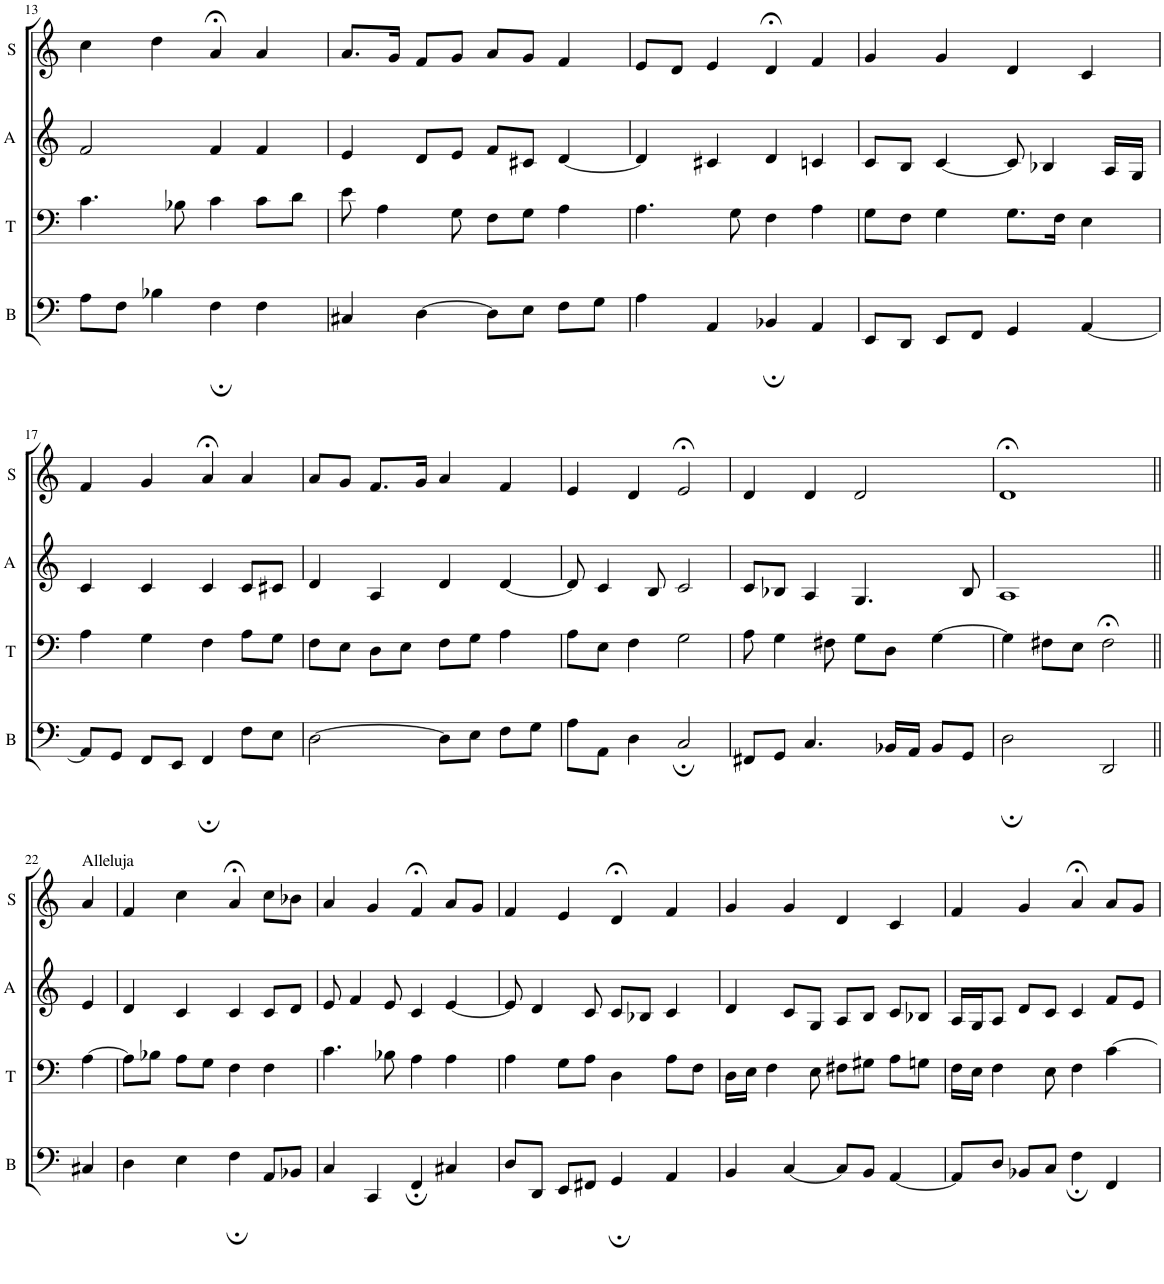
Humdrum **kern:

**kern	**kern	**kern	**kern
*part4	*part3	*part2	*part1
*staff4	*staff3	*staff2	*staff1
*I"B	*I"T	*I"A	*I"S
*I'B	*I'T	*I'A	*I'S
!!LO:PB:g=z
*clefF4	*clefF4	*clefG2	*clefG2
*k[]	*k[]	*k[]	*k[]
*M4/4	*M4/4	*M4/4	*M4/4
=13	=13	=13	=13
8A\L	4.c\	2f/	4cc\
8F\J	.	.	.
4B-X\	.	.	4dd\
.	8B-X\	.	.
4F;\	4c\	4f/	4a;</
4F\	8c\L	4f/	4a/
.	8d\J	.	.
=14	=14	=14	=14
4C#X/	8e\	4e/	8.a/L
.	4A\	.	.
.	.	.	16g/Jk
[4D\	.	8d/L	8f/L
.	8G\	8e/J	8g/J
8D\L]	8F\L	8f/L	8a/L
8E\J	8G\J	8c#X/J	8g/J
8F\L	4A\	[4d/	4f/
8G\J	.	.	.
=15	=15	=15	=15
4A\	4.A\	4d/]	8e/L
.	.	.	8d/J
4AA/	.	4c#X/	4e/
.	8G\	.	.
4BB-X;/	4F\	4d/	4d;</
4AA/	4A\	4cn/	4f/
=16	=16	=16	=16
8EE/L	8G\L	8c/L	4g/
8DD/J	8F\J	8B/J	.
8EE/L	4G\	[4c/	4g/
8FF/J	.	.	.
4GG/	8.G\L	8c/]	4d/
.	.	4B-X/	.
.	16F\Jk	.	.
[4AA/	4E\	.	4c/
.	.	16A/LL	.
.	.	16G/JJ	.
!!LO:LB:g=z
=17	=17	=17	=17
8AA/L]	4A\	4c/	4f/
8GG/J	.	.	.
8FF/L	4G\	4c/	4g/
8EE/J	.	.	.
4FF;/	4F\	4c/	4a;</
8F\L	8A\L	8c/L	4a/
8E\J	8G\J	8c#X/J	.
=18	=18	=18	=18
[2D\	8F\L	4d/	8a/L
.	8E\J	.	8g/J
.	8D\L	4A/	8.f/L
.	8E\J	.	.
.	.	.	16g/Jk
8D\L]	8F\L	4d/	4a/
8E\J	8G\J	.	.
8F\L	4A\	[4d/	4f/
8G\J	.	.	.
=19	=19	=19	=19
8A\L	8A\L	8d/]	4e/
8AA\J	8E\J	4c/	.
4D\	4F\	.	4d/
.	.	8B/	.
2C;/	2G\	2c/	2e;</
=20	=20	=20	=20
8FF#X/L	8A\	8c/L	4d/
8GG/J	4G\	8B-X/J	.
4.C/	.	4A/	4d/
.	8F#X\	.	.
.	8G\L	4.G/	2d/
16BB-X/LL	8D\J	.	.
16AA/JJ	.	.	.
8BB-/L	[4G\	.	.
8GG/J	.	8B-/	.
=21	=21	=21	=21
2D;\	4G\]	1A	1d;<
.	8F#X\L	.	.
.	8E\J	.	.
2DD/	2F#;<\	.	.
!!LO:LB:g=z
=22||	=22||	=22||	=22||
!	!	!	!LO:TX:a:t=Alleluja
4C#X/	[4A\	4e/	4a/
=23	=23	=23	=23
4D\	8A\L]	4d/	4f/
.	8B-X\J	.	.
4E\	8A\L	4c/	4cc\
.	8G\J	.	.
4F;\	4F\	4c/	4a;</
8AA/L	4F\	8c/L	8cc\L
8BB-X/J	.	8d/J	8b-X\J
=24	=24	=24	=24
4C/	4.c\	8e/	4a/
.	.	4f/	.
4CC/	.	.	4g/
.	8B-X\	8e/	.
4FF;/	4A\	4c/	4f;</
4C#X/	4A\	[4e/	8a/L
.	.	.	8g/J
=25	=25	=25	=25
8D/L	4A\	8e/]	4f/
8DD/J	.	4d/	.
8EE/L	8G\L	.	4e/
8FF#X/J	8A\J	8c/	.
4GG;/	4D\	8c/L	4d;</
.	.	8B-X/J	.
4AA/	8A\L	4c/	4f/
.	8F\J	.	.
=26	=26	=26	=26
4BB/	16D\LL	4d/	4g/
.	16E\JJ	.	.
.	4F\	.	.
[4C/	.	8c/L	4g/
.	8E\	8G/J	.
8C/L]	8F#X\L	8A/L	4d/
8BB/J	8G#X\J	8B/J	.
[4AA/	8A\L	8c/L	4c/
.	8Gn\J	8B-X/J	.
=27	=27	=27	=27
8AA/L]	16F\LL	16A/LL	4f/
.	16E\JJ	16G/J	.
8D/J	4F\	8A/J	.
8BB-X/L	.	8d/L	4g/
8C/J	8E\	8c/J	.
4F;\	4F\	4c/	4a;</
4FF/	[4c\	8f/L	8a/L
.	.	8e/J	8g/J
=	=	=	=
*-	*-	*-	*-
